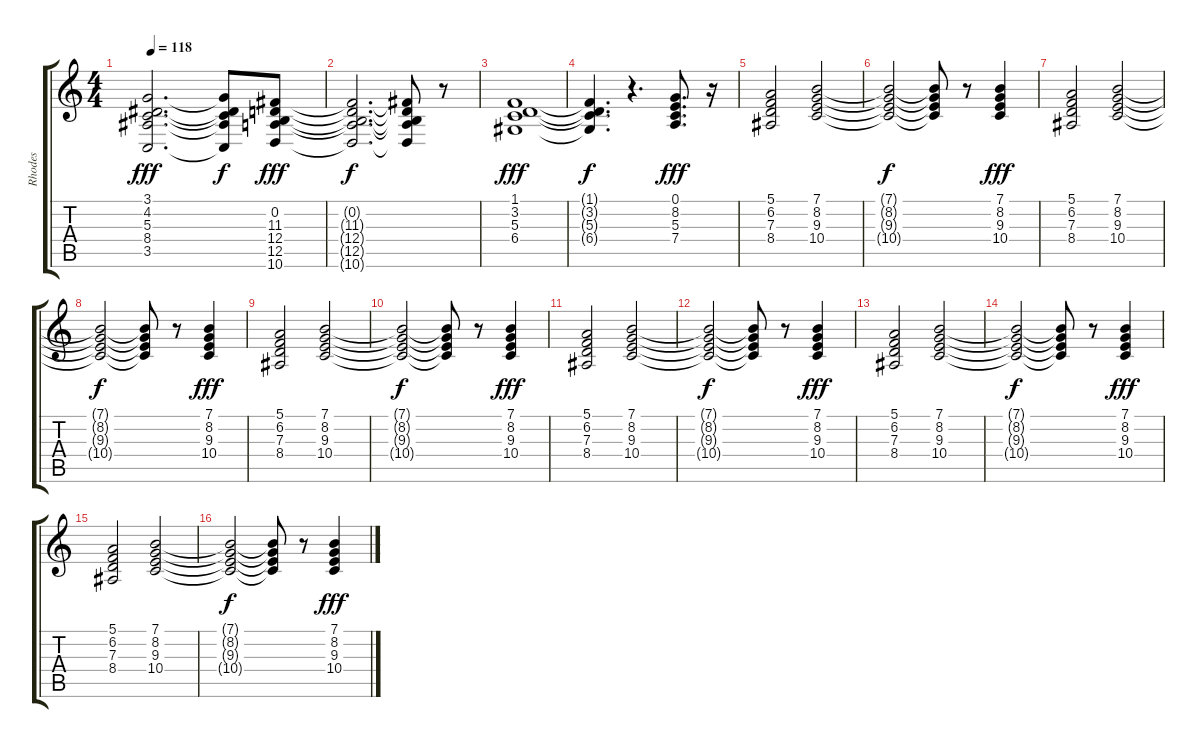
\track ("Rhodes" "Rhodes") {instrument electricpiano1}
\staff {score tabs}
\tuning (E4 B3 G3 D3 A2 E2) {hide}
\ts (4 4)
\tempo 118
\clef g2
\ks c
(3.1 4.2 5.3 8.4 3.5).2{d dy fff} (3.1{t} 4.2{t} 5.3{t} 8.4{t} 3.5{t}).8{dy f} (0.2 11.3 12.4 12.5 10.6).8{dy fff} |
(0.2{t} 11.3{t} 12.4{t} 12.5{t} 10.6{t}).2{d dy f} (0.2{t} 11.3{t} 12.4{t} 12.5{t} 10.6{t}).8 r.8 |
(1.1 3.2 5.3 6.4).1{dy fff} |
(1.1{t} 3.2{t} 5.3{t} 6.4{t}).4{d dy f} r.4{d} (0.1 8.2 5.3 7.4).8{d dy fff} r.16 |
(5.1 6.2 7.3 8.4).2 (7.1 8.2 9.3 10.4).2 |
(7.1{t} 8.2{t} 9.3{t} 10.4{t}).2{dy f} (7.1{t} 8.2{t} 9.3{t} 10.4{t}).8 r.8 (7.1 8.2 9.3 10.4).4{dy fff} |
(5.1 6.2 7.3 8.4).2 (7.1 8.2 9.3 10.4).2 |
(7.1{t} 8.2{t} 9.3{t} 10.4{t}).2{dy f} (7.1{t} 8.2{t} 9.3{t} 10.4{t}).8 r.8 (7.1 8.2 9.3 10.4).4{dy fff} |
(5.1 6.2 7.3 8.4).2 (7.1 8.2 9.3 10.4).2 |
(7.1{t} 8.2{t} 9.3{t} 10.4{t}).2{dy f} (7.1{t} 8.2{t} 9.3{t} 10.4{t}).8 r.8 (7.1 8.2 9.3 10.4).4{dy fff} |
(5.1 6.2 7.3 8.4).2 (7.1 8.2 9.3 10.4).2 |
(7.1{t} 8.2{t} 9.3{t} 10.4{t}).2{dy f} (7.1{t} 8.2{t} 9.3{t} 10.4{t}).8 r.8 (7.1 8.2 9.3 10.4).4{dy fff} |
(5.1 6.2 7.3 8.4).2 (7.1 8.2 9.3 10.4).2 |
(7.1{t} 8.2{t} 9.3{t} 10.4{t}).2{dy f} (7.1{t} 8.2{t} 9.3{t} 10.4{t}).8 r.8 (7.1 8.2 9.3 10.4).4{dy fff} |
(5.1 6.2 7.3 8.4).2 (7.1 8.2 9.3 10.4).2 |
(7.1{t} 8.2{t} 9.3{t} 10.4{t}).2{dy f} (7.1{t} 8.2{t} 9.3{t} 10.4{t}).8 r.8 (7.1 8.2 9.3 10.4).4{dy fff}
